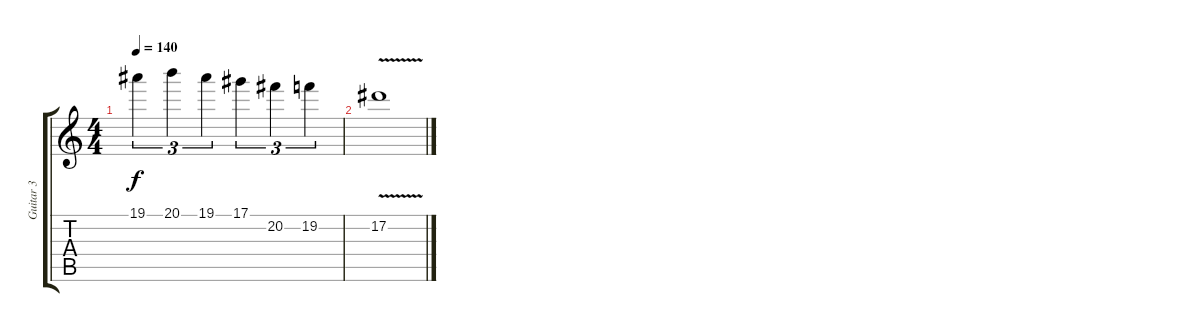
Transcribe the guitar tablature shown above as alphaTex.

\track ("Guitar 3" "Guitar 3") {instrument distortionguitar}
\staff {score tabs}
\tuning (Eb4 Bb3 Gb3 Db3 Ab2 Eb2) {hide}
\ts (4 4)
\tempo 140
\clef g2
\ks c
19.1.4{tu (3 2) dy f} 20.1.4{tu (3 2)} 19.1.4{tu (3 2)} 17.1.4{tu (3 2)} 20.2.4{tu (3 2)} 19.2.4{tu (3 2)} |
17.2{v}.1
